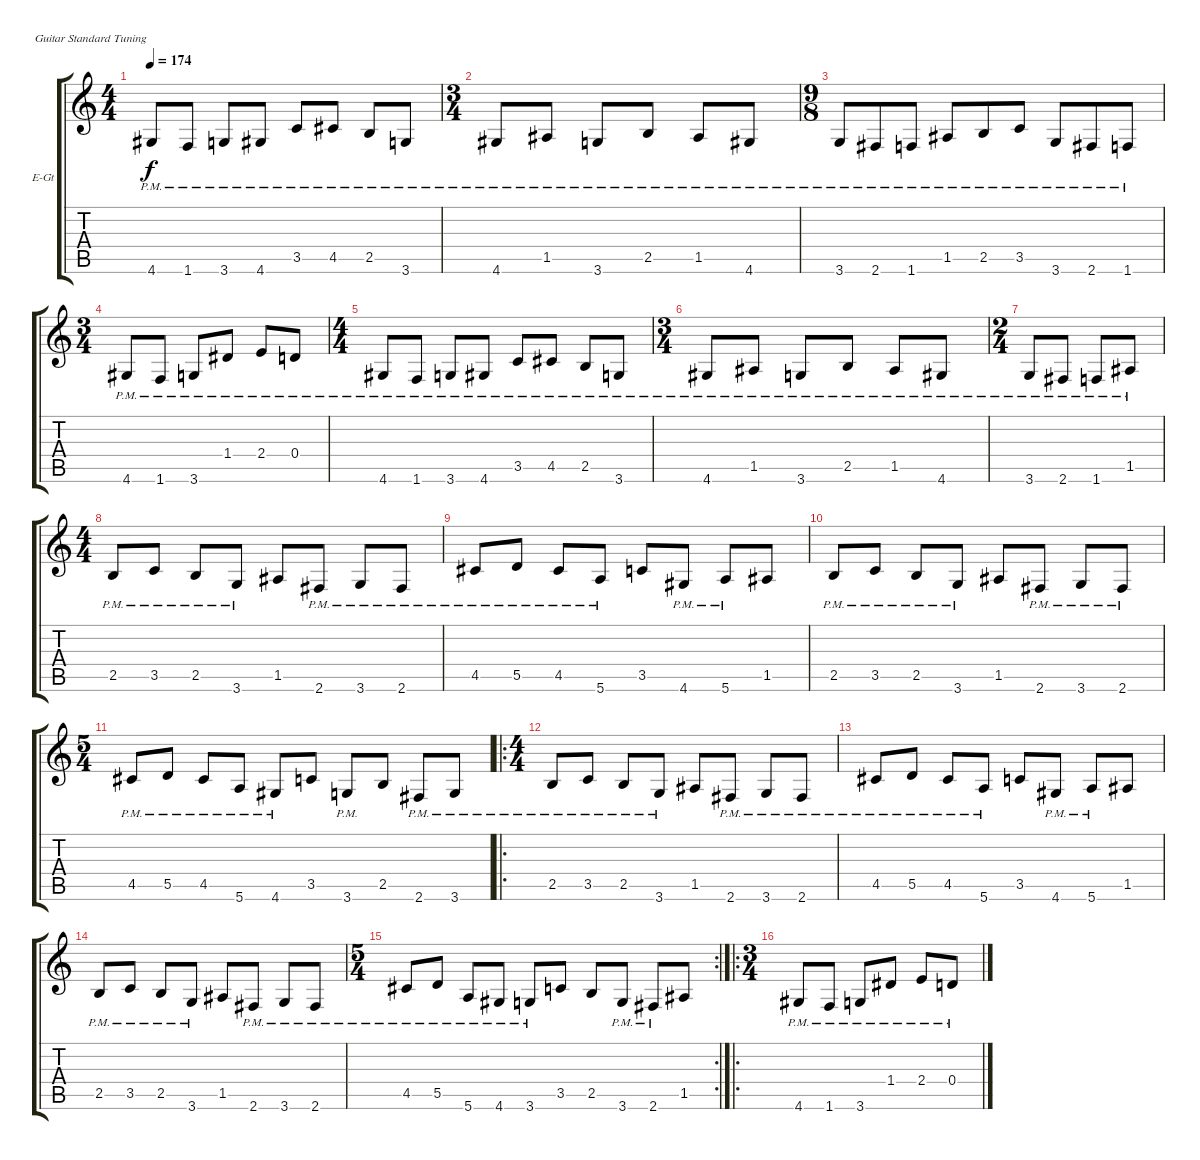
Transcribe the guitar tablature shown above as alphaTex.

\defaultSystemsLayout 4
\bracketExtendMode groupsimilarinstruments
\firstSystemTrackNameOrientation horizontal
\otherSystemsTrackNameOrientation horizontal
\track ("Electric Guitar" "E-Gt") {instrument distortionguitar}
\staff {score tabs}
\tuning (E4 B3 G3 D3 A2 E2)
\ts (4 4)
\tempo 174
\clef g2
\scale
0.930643
\ks c
4.6{pm}.8{dy f} 1.6{pm}.8 3.6{pm}.8 4.6{pm}.8 3.5{pm}.8 4.5{pm}.8 2.5{pm}.8 3.6{pm}.8 |
\ts (3 4)
\scale
1.03909 4.6{pm}.8 1.5{pm}.8 3.6{pm}.8 2.5{pm}.8 1.5{pm}.8 4.6{pm}.8 |
\ts (9 8)
\scale
0.960908 3.6{pm}.8 2.6{pm}.8 1.6{pm}.8 1.5{pm}.8 2.5{pm}.8 3.5{pm}.8 3.6{pm}.8 2.6{pm}.8 1.6{pm}.8 |
\ts (3 4)
4.6{pm}.8 1.6{pm}.8 3.6{pm}.8 1.4{pm}.8 2.4{pm}.8 0.4{pm}.8 |
\ts (4 4)
\scale
1.03909 4.6{pm}.8 1.6{pm}.8 3.6{pm}.8 4.6{pm}.8 3.5{pm}.8 4.5{pm}.8 2.5{pm}.8 3.6{pm}.8 |
\ts (3 4)
\scale
0.960908 4.6{pm}.8 1.5{pm}.8 3.6{pm}.8 2.5{pm}.8 1.5{pm}.8 4.6{pm}.8 |
\ts (2 4)
\scale
1.03909 3.6{pm}.8 2.6{pm}.8 1.6{pm}.8 1.5{pm}.8 |
\ts (4 4)
\scale
0.960908 2.5{pm}.8 3.5{pm}.8 2.5{pm}.8 3.6{pm}.8 1.5.8 2.6{pm}.8 3.6{pm}.8 2.6{pm}.8 |
\scale
1.03909 4.5{pm}.8 5.5{pm}.8 4.5{pm}.8 5.6{pm}.8 3.5.8 4.6{pm}.8 5.6{pm}.8 1.5.8 |
\scale
0.960908 2.5{pm}.8 3.5{pm}.8 2.5{pm}.8 3.6{pm}.8 1.5.8 2.6{pm}.8 3.6{pm}.8 2.6{pm}.8 |
\ts (5 4)
\scale
1.03909 4.5{pm}.8 5.5{pm}.8 4.5{pm}.8 5.6{pm}.8 4.6{pm}.8 3.5.8 3.6{pm}.8 2.5.8 2.6{pm}.8 3.6{pm}.8 |
\ro
\ts (4 4)
\scale
0.960908 2.5{pm}.8 3.5{pm}.8 2.5{pm}.8 3.6{pm}.8 1.5.8 2.6{pm}.8 3.6{pm}.8 2.6{pm}.8 |
\scale
1.06936 4.5{pm}.8 5.5{pm}.8 4.5{pm}.8 5.6{pm}.8 3.5.8 4.6{pm}.8 5.6{pm}.8 1.5.8 |
\scale
0.930643 2.5{pm}.8 3.5{pm}.8 2.5{pm}.8 3.6{pm}.8 1.5.8 2.6{pm}.8 3.6{pm}.8 2.6{pm}.8 |
\rc 2
\ts (5 4)
\scale
1.03909 4.5{pm}.8 5.5{pm}.8 5.6{pm}.8 4.6{pm}.8 3.6{pm}.8 3.5.8 2.5.8 3.6{pm}.8 2.6{pm}.8 1.5.8 |
\ro
\ts (3 4)
\scale
0.960908 4.6{pm}.8 1.6{pm}.8 3.6{pm}.8 1.4{pm}.8 2.4{pm}.8 0.4{pm}.8
